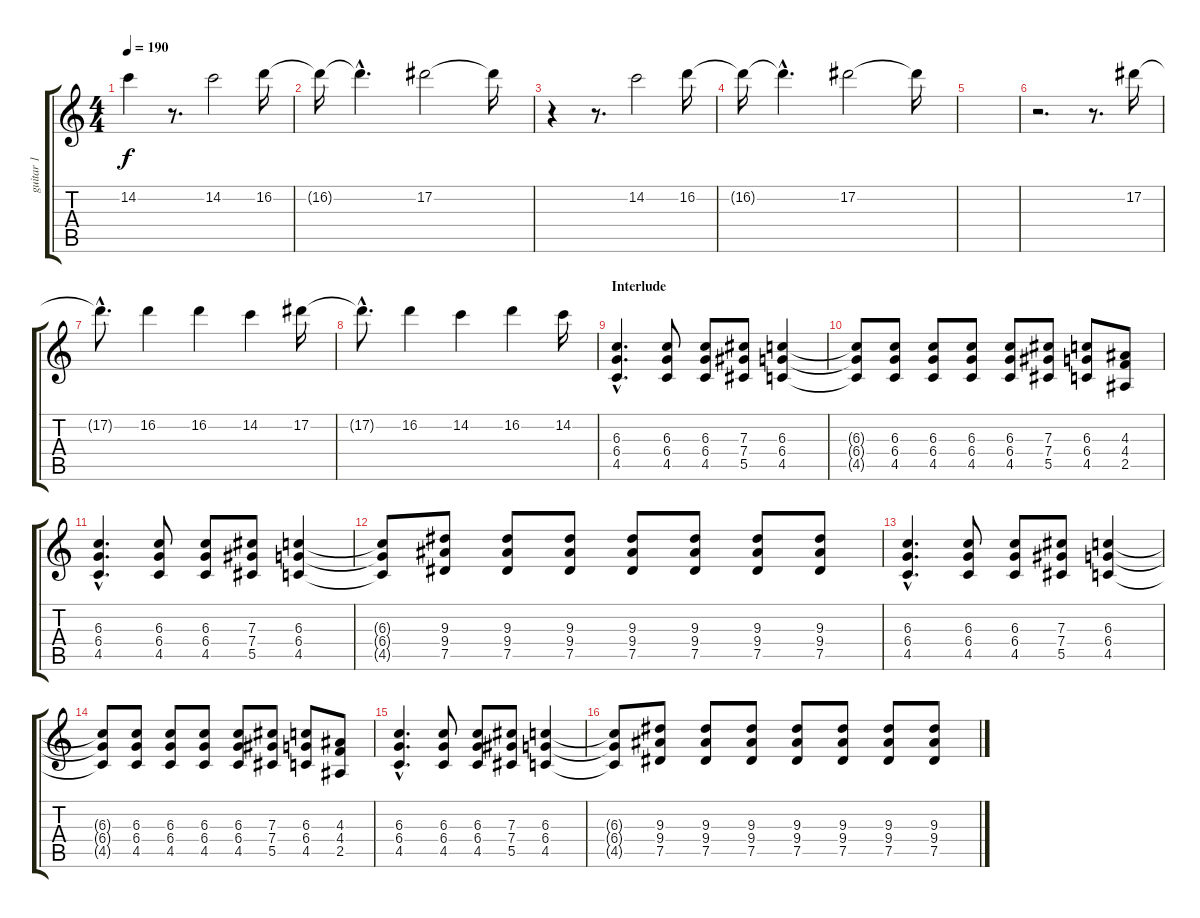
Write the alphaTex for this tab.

\track ("guitar 1" "guitar 1") {instrument distortionguitar}
\staff {score tabs}
\tuning (Eb4 Bb3 Gb3 Db3 Ab2 Eb2) {hide}
\ts (4 4)
\tempo 190
\clef g2
\ks c
14.2{t}.4{dy f} r.8{d} 14.2.2{volume 10} 16.2.16 |
16.2{t}.16 16.2{hac t}.4{d} 17.2.2 17.2{t}.16 |
r.4 r.8{d} 14.2.2 16.2.16 |
16.2{t}.16 16.2{hac t}.4{d} 17.2.2 17.2{t}.16 |
|
r.2{d} r.8{d} 17.2.16 |
17.2{hac t}.8{d} 16.2.4 16.2.4 14.2.4 17.2.16 |
17.2{hac t}.8{d} 16.2.4 14.2.4 16.2.4 14.2.16 |
\section ("" "Interlude")
(6.3{hac} 6.4{hac} 4.5{hac}).4{d volume 14} (6.3 6.4 4.5).8 (6.3 6.4 4.5).8 (7.3 7.4 5.5).8 (6.3 6.4 4.5).4 |
(6.3{t} 6.4{t} 4.5{t}).8 (6.3 6.4 4.5).8 (6.3 6.4 4.5).8 (6.3 6.4 4.5).8 (6.3 6.4 4.5).8 (7.3 7.4 5.5).8 (6.3 6.4 4.5).8 (4.3 4.4 2.5).8 |
(6.3{hac} 6.4{hac} 4.5{hac}).4{d} (6.3 6.4 4.5).8 (6.3 6.4 4.5).8 (7.3 7.4 5.5).8 (6.3 6.4 4.5).4 |
(6.3{t} 6.4{t} 4.5{t}).8 (9.3 9.4 7.5).8 (9.3 9.4 7.5).8 (9.3 9.4 7.5).8 (9.3 9.4 7.5).8 (9.3 9.4 7.5).8 (9.3 9.4 7.5).8 (9.3 9.4 7.5).8 |
(6.3{hac} 6.4{hac} 4.5{hac}).4{d} (6.3 6.4 4.5).8 (6.3 6.4 4.5).8 (7.3 7.4 5.5).8 (6.3 6.4 4.5).4 |
(6.3{t} 6.4{t} 4.5{t}).8 (6.3 6.4 4.5).8 (6.3 6.4 4.5).8 (6.3 6.4 4.5).8 (6.3 6.4 4.5).8 (7.3 7.4 5.5).8 (6.3 6.4 4.5).8 (4.3 4.4 2.5).8 |
(6.3{hac} 6.4{hac} 4.5{hac}).4{d} (6.3 6.4 4.5).8 (6.3 6.4 4.5).8 (7.3 7.4 5.5).8 (6.3 6.4 4.5).4 |
(6.3{t} 6.4{t} 4.5{t}).8 (9.3 9.4 7.5).8 (9.3 9.4 7.5).8 (9.3 9.4 7.5).8 (9.3 9.4 7.5).8 (9.3 9.4 7.5).8 (9.3 9.4 7.5).8 (9.3 9.4 7.5).8
